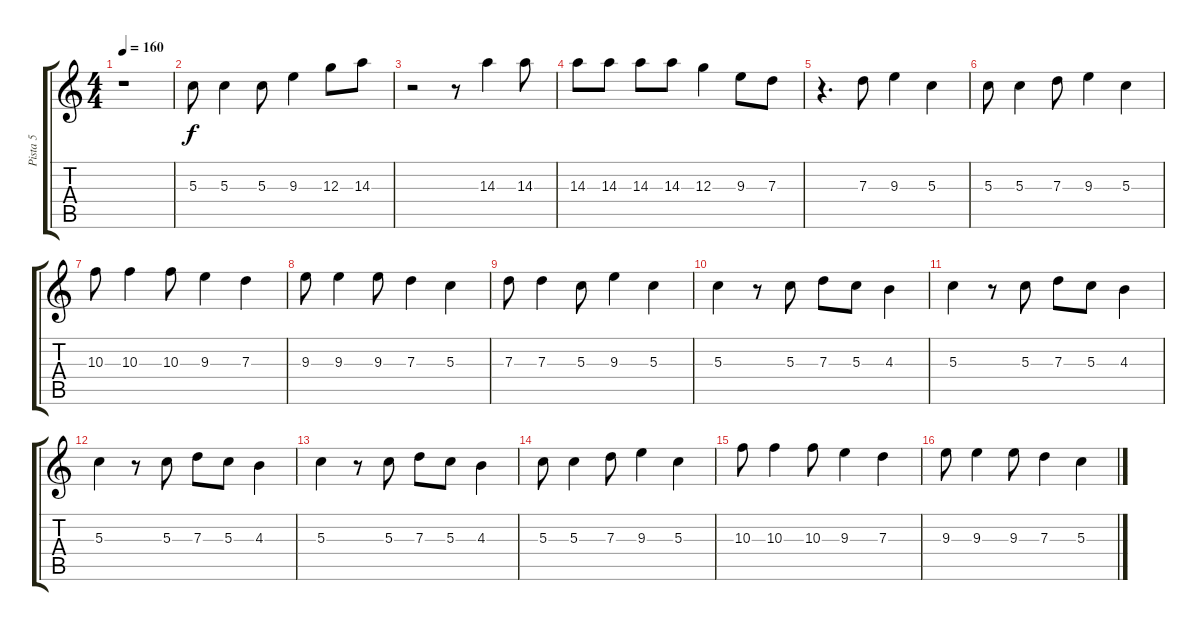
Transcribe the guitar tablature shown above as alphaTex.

\track ("Pista 5" "Pista 5") {instrument distortionguitar}
\staff {score tabs}
\tuning (E4 B3 G3 D3 A2 E2) {hide}
\ts (4 4)
\tempo 160
\clef g2
\ks c
r.1{dy f} |
5.3.8 5.3.4 5.3.8 9.3.4 12.3.8 14.3.8 |
r.2 r.8 14.3.4 14.3.8 |
14.3.8 14.3.8 14.3.8 14.3.8 12.3.4 9.3.8 7.3.8 |
r.4{d} 7.3.8 9.3.4 5.3.4 |
5.3.8 5.3.4 7.3.8 9.3.4 5.3.4 |
10.3.8 10.3.4 10.3.8 9.3.4 7.3.4 |
9.3.8 9.3.4 9.3.8 7.3.4 5.3.4 |
7.3.8 7.3.4 5.3.8 9.3.4 5.3.4 |
5.3.4 r.8 5.3.8 7.3.8 5.3.8 4.3.4 |
5.3.4 r.8 5.3.8 7.3.8 5.3.8 4.3.4 |
5.3.4 r.8 5.3.8 7.3.8 5.3.8 4.3.4 |
5.3.4 r.8 5.3.8 7.3.8 5.3.8 4.3.4 |
5.3.8 5.3.4 7.3.8 9.3.4 5.3.4 |
10.3.8 10.3.4 10.3.8 9.3.4 7.3.4 |
9.3.8 9.3.4 9.3.8 7.3.4 5.3.4
